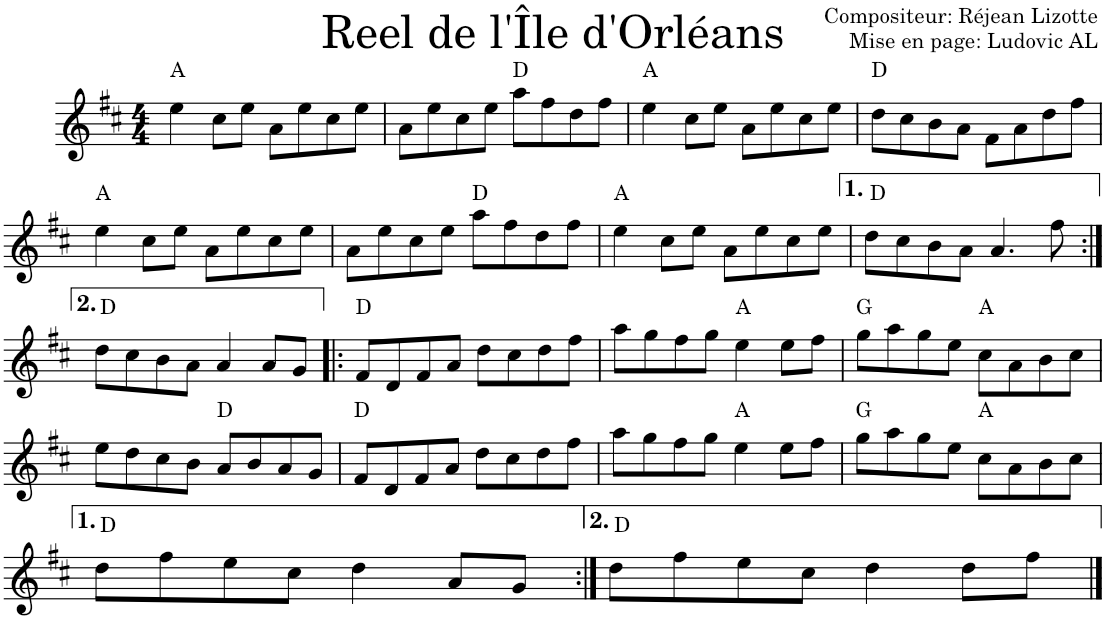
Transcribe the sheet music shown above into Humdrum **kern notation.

**kern	**harte
*part1	*part1
*staff1	*
*I"Voice	*
*I'V	*
*clefG2	*
*k[f#c#]	*
*M4/4	*
=1	=1
4ee\	A:maj
8cc#\L	.
8ee\J	.
8a\L	.
8ee\	.
8cc#\	.
8ee\J	.
=2	=2
8a\L	.
8ee\	.
8cc#\	.
8ee\J	.
8aa\L	D:maj
8ff#\	.
8dd\	.
8ff#\J	.
=3	=3
4ee\	A:maj
8cc#\L	.
8ee\J	.
8a\L	.
8ee\	.
8cc#\	.
8ee\J	.
=4	=4
8dd\L	D:maj
8cc#\	.
8b\	.
8a\J	.
8f#\L	.
8a\	.
8dd\	.
8ff#\J	.
!!LO:LB:g=z
=5	=5
4ee\	A:maj
8cc#\L	.
8ee\J	.
8a\L	.
8ee\	.
8cc#\	.
8ee\J	.
=6	=6
8a\L	.
8ee\	.
8cc#\	.
8ee\J	.
8aa\L	D:maj
8ff#\	.
8dd\	.
8ff#\J	.
=7	=7
4ee\	A:maj
8cc#\L	.
8ee\J	.
8a\L	.
8ee\	.
8cc#\	.
8ee\J	.
=8	=8
8dd\L	D:maj
8cc#\	.
8b\	.
8a\J	.
4.a/	.
8ff#\	.
!!LO:LB:g=z
=9:|!	=9:|!
8dd\L	D:maj
8cc#\	.
8b\	.
8a\J	.
4a/	.
8a/L	.
8g/J	.
=10!|:	=10!|:
8f#/L	D:maj
8d/	.
8f#/	.
8a/J	.
8dd\L	.
8cc#\	.
8dd\	.
8ff#\J	.
=11	=11
8aa\L	.
8gg\	.
8ff#\	.
8gg\J	.
4ee\	A:maj
8ee\L	.
8ff#\J	.
=12	=12
8gg\L	G:maj
8aa\	.
8gg\	.
8ee\J	.
8cc#\L	A:maj
8a\	.
8b\	.
8cc#\J	.
!!LO:LB:g=z
=13	=13
8ee\L	.
8dd\	.
8cc#\	.
8b\J	.
8a/L	D:maj
8b/	.
8a/	.
8g/J	.
=14	=14
8f#/L	D:maj
8d/	.
8f#/	.
8a/J	.
8dd\L	.
8cc#\	.
8dd\	.
8ff#\J	.
=15	=15
8aa\L	.
8gg\	.
8ff#\	.
8gg\J	.
4ee\	A:maj
8ee\L	.
8ff#\J	.
=16	=16
8gg\L	G:maj
8aa\	.
8gg\	.
8ee\J	.
8cc#\L	A:maj
8a\	.
8b\	.
8cc#\J	.
!!LO:LB:g=z
=17	=17
8dd\L	D:maj
8ff#\	.
8ee\	.
8cc#\J	.
4dd\	.
8a/L	.
8g/J	.
=18:|!	=18:|!
8dd\L	D:maj
8ff#\	.
8ee\	.
8cc#\J	.
4dd\	.
8dd\L	.
8ff#\J	.
==	==
*-	*-
